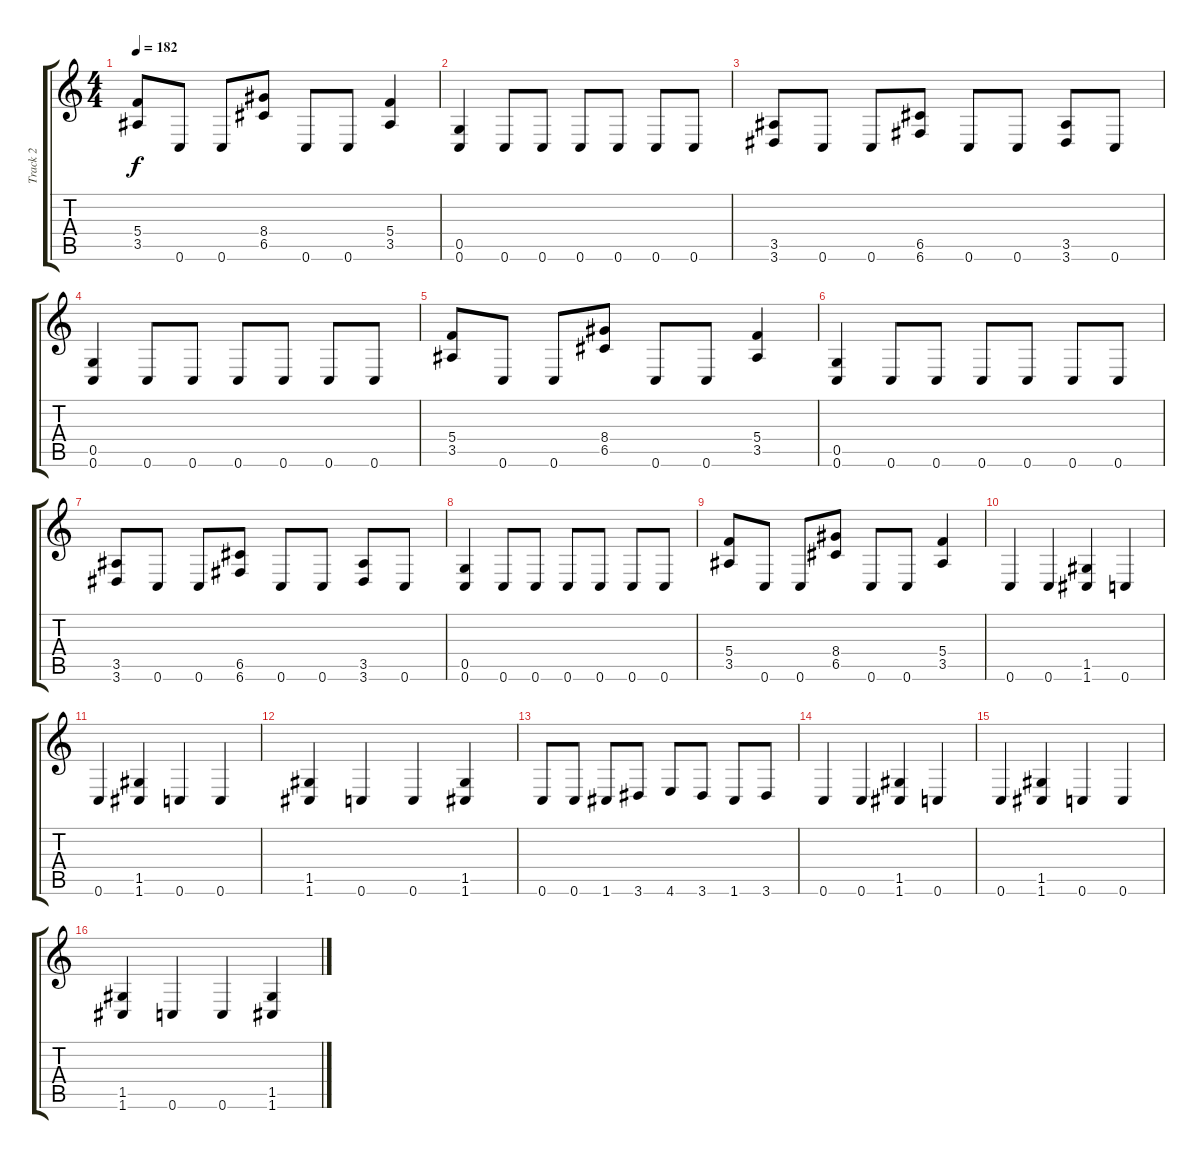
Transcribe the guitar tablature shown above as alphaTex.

\track ("Track 2" "Track 2") {instrument distortionguitar}
\staff {score tabs}
\tuning (D4 A3 F3 C3 G2 C2) {hide}
\ts (4 4)
\tempo 182
\clef g2
\ks c
(5.4 3.5).8{dy f} 0.6.8 0.6.8 (8.4 6.5).8 0.6.8 0.6.8 (5.4 3.5).4 |
(0.5 0.6).4 0.6.8 0.6.8 0.6.8 0.6.8 0.6.8 0.6.8 |
(3.5 3.6).8 0.6.8 0.6.8 (6.5 6.6).8 0.6.8 0.6.8 (3.5 3.6).8 0.6.8 |
(0.5 0.6).4 0.6.8 0.6.8 0.6.8 0.6.8 0.6.8 0.6.8 |
(5.4 3.5).8 0.6.8 0.6.8 (8.4 6.5).8 0.6.8 0.6.8 (5.4 3.5).4 |
(0.5 0.6).4 0.6.8 0.6.8 0.6.8 0.6.8 0.6.8 0.6.8 |
(3.5 3.6).8 0.6.8 0.6.8 (6.5 6.6).8 0.6.8 0.6.8 (3.5 3.6).8 0.6.8 |
(0.5 0.6).4 0.6.8 0.6.8 0.6.8 0.6.8 0.6.8 0.6.8 |
(5.4 3.5).8 0.6.8 0.6.8 (8.4 6.5).8 0.6.8 0.6.8 (5.4 3.5).4 |
0.6.4 0.6.4 (1.5 1.6).4 0.6.4 |
0.6.4 (1.5 1.6).4 0.6.4 0.6.4 |
(1.5 1.6).4 0.6.4 0.6.4 (1.5 1.6).4 |
0.6.8 0.6.8 1.6.8 3.6.8 4.6.8 3.6.8 1.6.8 3.6.8 |
0.6.4 0.6.4 (1.5 1.6).4 0.6.4 |
0.6.4 (1.5 1.6).4 0.6.4 0.6.4 |
(1.5 1.6).4 0.6.4 0.6.4 (1.5 1.6).4
